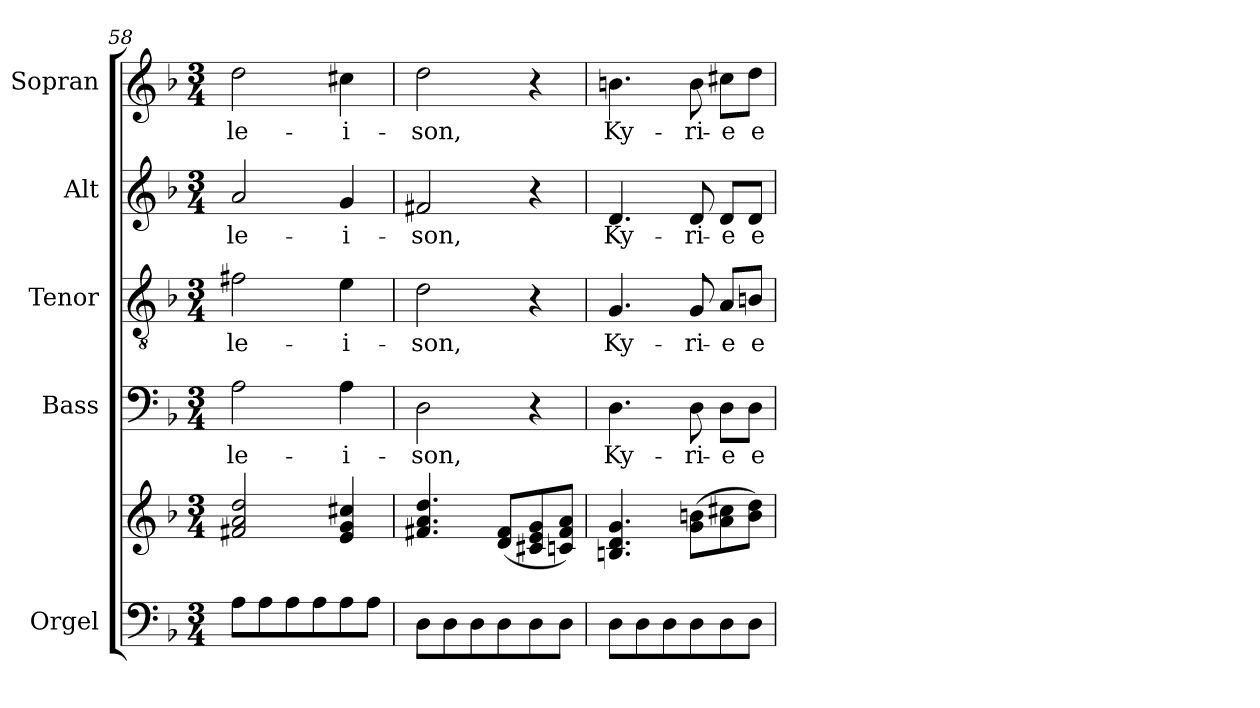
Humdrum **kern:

**kern	**kern	**kern	**text	**kern	**text	**kern	**text	**kern	**text
*part5	*part5	*part4	*part4	*part3	*part3	*part2	*part2	*part1	*part1
*staff6	*staff5	*staff4	*staff4	*staff3	*staff3	*staff2	*staff2	*staff1	*staff1
*I"Orgel	*	*I"Bass	*	*I"Tenor	*	*I"Alt	*	*I"Sopran	*
*I'Org.	*	*I'B.	*	*I'T.	*	*I'A.	*	*I'S.	*
*clefF4	*clefG2	*clefF4	*	*clefGv2	*	*clefG2	*	*clefG2	*
*k[b-]	*k[b-]	*k[b-]	*	*k[b-]	*	*k[b-]	*	*k[b-]	*
*F:	*F:	*F:	*	*F:	*	*F:	*	*F:	*
*M3/4	*M3/4	*M3/4	*	*M3/4	*	*M3/4	*	*M3/4	*
=58	=58	=58	=58	=58	=58	=58	=58	=58	=58
!	!	!	!LO:LY:b	!	!LO:LY:b	!	!LO:LY:b	!	!LO:LY:b
8A\L	2f#X/ 2a/ 2dd/	2A\	-le-	2f#X\	-le-	2a/	-le-	2dd\	-le-
8A\	.	.	.	.	.	.	.	.	.
8A\	.	.	.	.	.	.	.	.	.
8A\	.	.	.	.	.	.	.	.	.
!	!	!	!LO:LY:b	!	!LO:LY:b	!	!LO:LY:b	!	!LO:LY:b
8A\	4e/ 4g/ 4cc#X/	4A\	-i-	4e\	-i-	4g/	-i-	4cc#X\	-i-
8A\J	.	.	.	.	.	.	.	.	.
=59	=59	=59	=59	=59	=59	=59	=59	=59	=59
!	!	!	!LO:LY:b	!	!LO:LY:b	!	!LO:LY:b	!	!LO:LY:b
8D\L	4.f#X/ 4.a/ 4.dd/	2D\	-son,	2d\	-son,	2f#X/	-son,	2dd\	-son,
8D\	.	.	.	.	.	.	.	.	.
8D\	.	.	.	.	.	.	.	.	.
8D\	(<8d/ 8f#/L	.	.	.	.	.	.	.	.
8D\	8c#X/ 8e/ 8g/	4r	.	4r	.	4r	.	4r	.
8D\J	8cn/ 8f#/ 8a/J)	.	.	.	.	.	.	.	.
=60	=60	=60	=60	=60	=60	=60	=60	=60	=60
!	!	!	!LO:LY:b	!	!LO:LY:b	!	!LO:LY:b	!	!LO:LY:b
8D\L	4.Bn/ 4.d/ 4.g/	4.D\	Ky-	4.G/	Ky-	4.d/	Ky-	4.bn\	Ky-
8D\	.	.	.	.	.	.	.	.	.
8D\	.	.	.	.	.	.	.	.	.
!	!	!	!LO:LY:b	!	!LO:LY:b	!	!LO:LY:b	!	!LO:LY:b
8D\	(>8g\ 8bn\L	8D\	-ri-	8G/	-ri-	8d/	-ri-	8b\	-ri-
!	!	!	!LO:LY:b	!	!LO:LY:b	!	!LO:LY:b	!	!LO:LY:b
8D\	8a\ 8cc#X\	8D\L	-e	8A/L	-e	8d/L	-e	8cc#X\L	-e
!	!	!	!LO:LY:b	!	!LO:LY:b	!	!LO:LY:b	!	!LO:LY:b
8D\J	8b\ 8dd\J)	8D\J	e-	8Bn/J	e-	8d/J	e-	8dd\J	e-
=	=	=	=	=	=	=	=	=	=
*-	*-	*-	*-	*-	*-	*-	*-	*-	*-
